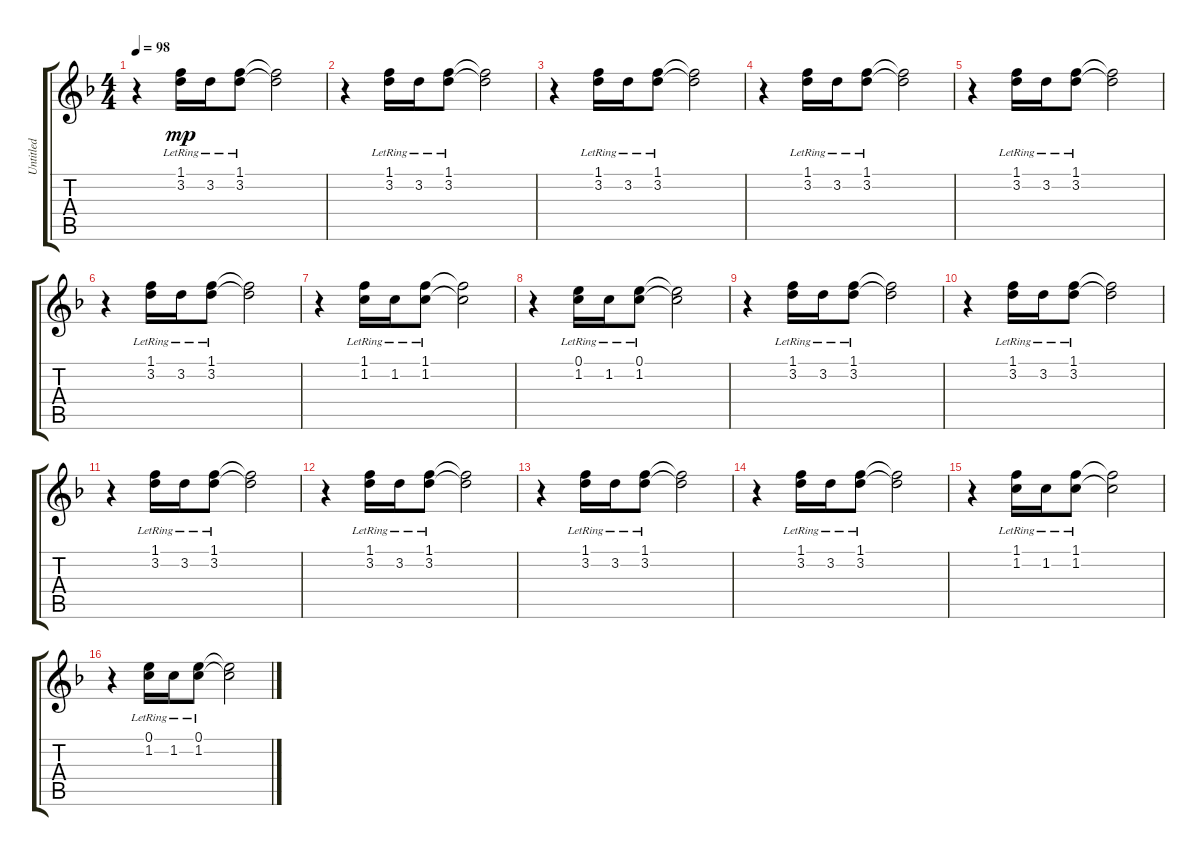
\track ("Untitled" "Untitled") {instrument distortionguitar}
\staff {score tabs}
\tuning (E4 B3 G3 D3 A2 E2) {hide}
\ts (4 4)
\tempo 98
\clef g2
\ks f
r.4{dy mp instrument distortionguitar} (1.1{lr} 3.2{lr}).16 3.2{lr}.16 (1.1{lr} 3.2{lr}).8 (1.1{t} 3.2{t}).2 |
r.4 (1.1{lr} 3.2{lr}).16 3.2{lr}.16 (1.1{lr} 3.2{lr}).8 (1.1{t} 3.2{t}).2 |
r.4 (1.1{lr} 3.2{lr}).16 3.2{lr}.16 (1.1{lr} 3.2{lr}).8 (1.1{t} 3.2{t}).2 |
r.4 (1.1{lr} 3.2{lr}).16 3.2{lr}.16 (1.1{lr} 3.2{lr}).8 (1.1{t} 3.2{t}).2 |
r.4 (1.1{lr} 3.2{lr}).16 3.2{lr}.16 (1.1{lr} 3.2{lr}).8 (1.1{t} 3.2{t}).2 |
r.4 (1.1{lr} 3.2{lr}).16 3.2{lr}.16 (1.1{lr} 3.2{lr}).8 (1.1{t} 3.2{t}).2 |
r.4 (1.1{lr} 1.2{lr}).16 1.2{lr}.16 (1.1{lr} 1.2{lr}).8 (1.1{t} 1.2{t}).2 |
r.4 (0.1{lr} 1.2{lr}).16 1.2{lr}.16 (0.1{lr} 1.2{lr}).8 (0.1{t} 1.2{t}).2 |
r.4 (1.1{lr} 3.2{lr}).16 3.2{lr}.16 (1.1{lr} 3.2{lr}).8 (1.1{t} 3.2{t}).2 |
r.4 (1.1{lr} 3.2{lr}).16 3.2{lr}.16 (1.1{lr} 3.2{lr}).8 (1.1{t} 3.2{t}).2 |
r.4 (1.1{lr} 3.2{lr}).16 3.2{lr}.16 (1.1{lr} 3.2{lr}).8 (1.1{t} 3.2{t}).2 |
r.4 (1.1{lr} 3.2{lr}).16 3.2{lr}.16 (1.1{lr} 3.2{lr}).8 (1.1{t} 3.2{t}).2 |
r.4 (1.1{lr} 3.2{lr}).16 3.2{lr}.16 (1.1{lr} 3.2{lr}).8 (1.1{t} 3.2{t}).2 |
r.4 (1.1{lr} 3.2{lr}).16 3.2{lr}.16 (1.1{lr} 3.2{lr}).8 (1.1{t} 3.2{t}).2 |
r.4 (1.1{lr} 1.2{lr}).16 1.2{lr}.16 (1.1{lr} 1.2{lr}).8 (1.1{t} 1.2{t}).2 |
r.4 (0.1{lr} 1.2{lr}).16 1.2{lr}.16 (0.1{lr} 1.2{lr}).8 (0.1{t} 1.2{t}).2
